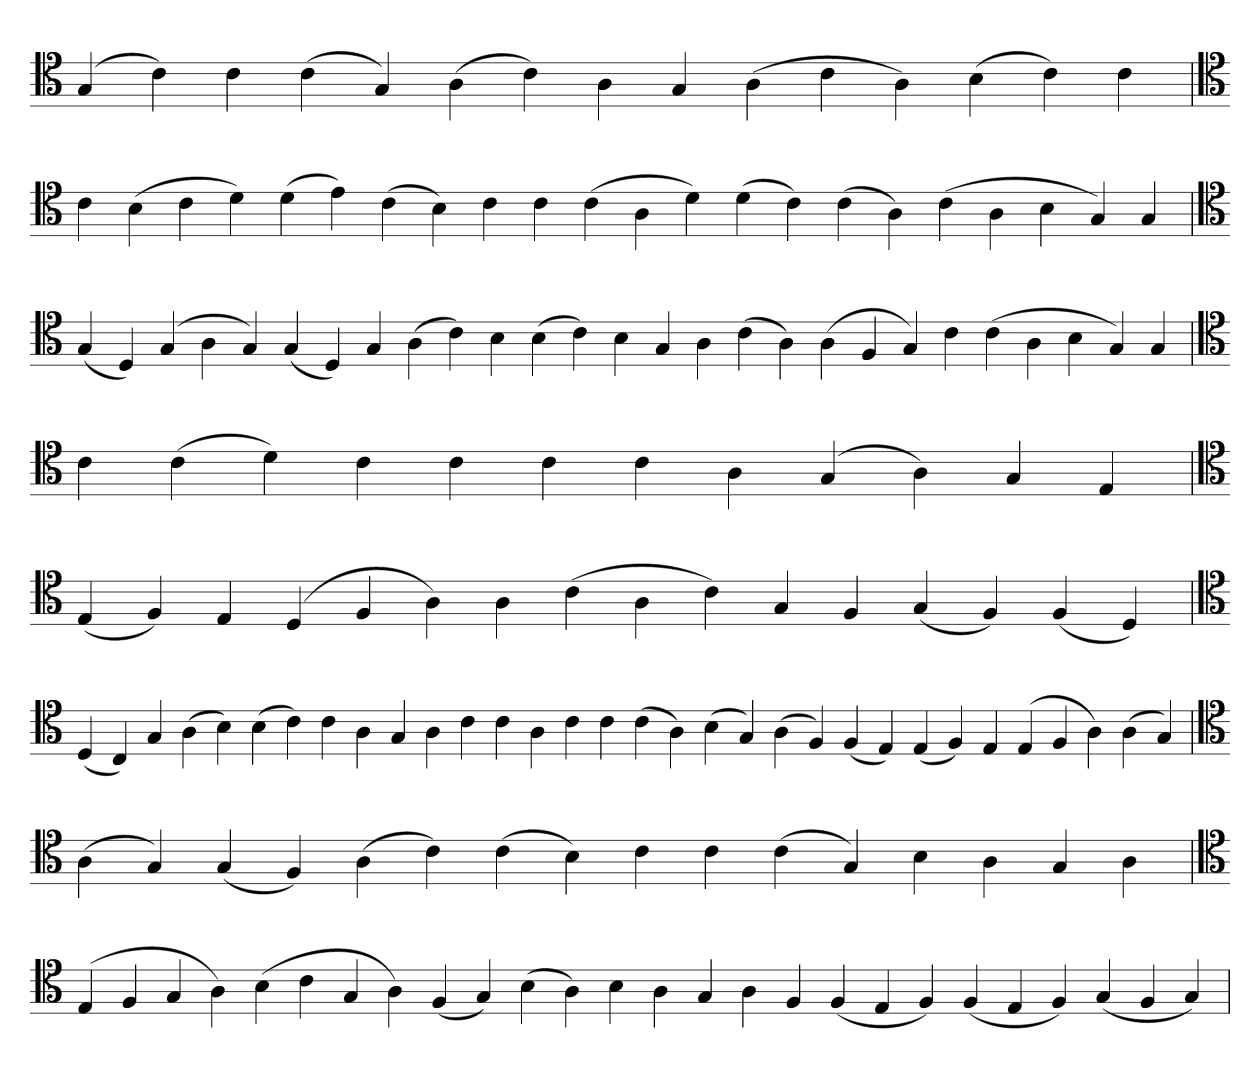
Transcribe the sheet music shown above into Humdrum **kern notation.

**kern
*part1
*staff1
*clefC4
=
(4G
4c)
4c
(4c
4G)
(4A
4c)
4A
4G
(4A
4c
4A)
(4B
4c)
4c
=`
*clefC4
4c
(4B
4c
4d)
(4d
4e)
(4c
4B)
4c
4c
(4c
4A
4d)
(4d
4c)
(4c
4A)
(4c
4A
4B
4G)
4G
='
*clefC4
(4G
4D)
(4G
4A
4G)
(4G
4D)
4G
(4A
4c)
4B
(4B
4c)
4B
4G
4A
(4c
4A)
(4A
4F
4G)
4c
(4c
4A
4B
4G)
4G
=
*clefC4
4c
(4c
4d)
4c
4c
4c
4c
4A
(4G
4A)
4G
4E
='
*clefC4
(4E
4F)
4E
(4D
4F
4A)
4A
(4c
4A
4c)
4G
4F
(4G
4F)
(4F
4D)
=
*clefC4
(4D
4C)
4G
(4A
4B)
(4B
4c)
4c
4A
4G
4A
4c
4c
4A
4c
4c
(4c
4A)
(4B
4G)
(4A
4F)
(4F
4E)
(4E
4F)
4E
(4E
4F
4A)
(4A
4G)
=`
*clefC4
(4A
4G)
(4G
4F)
(4A
4c)
(4c
4B)
4c
4c
(4c
4G)
4B
4A
4G
4A
='
*clefC4
(4E
4F
4G
4A)
(4B
4c
4G
4A)
(4F
4G)
(4B
4A)
4B
4A
4G
4A
4F
(4F
4E
4F)
(4F
4E
4F)
(4G
4F
4G)
=`
*-
